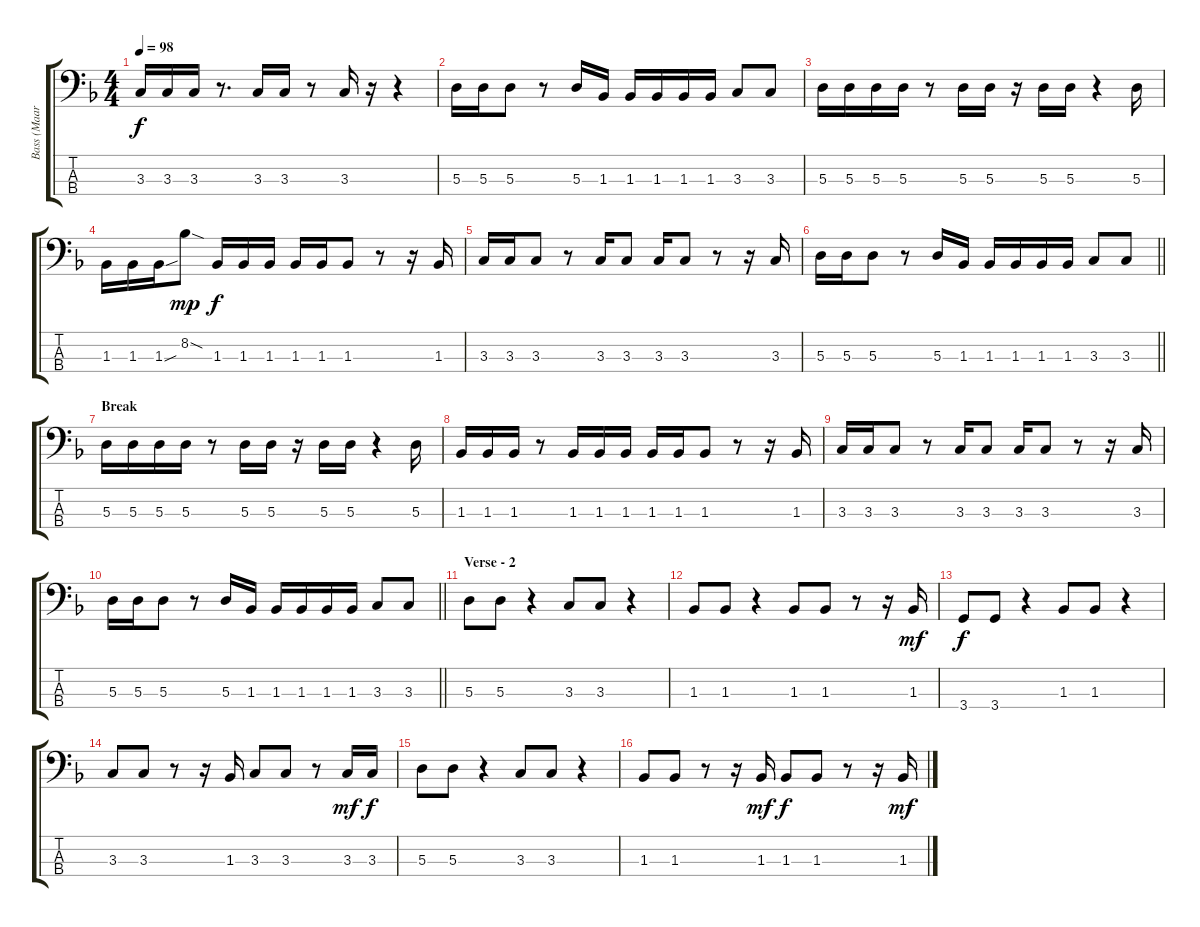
\track ("Bass (Maarja)" "Bass (Maar") {instrument electricbassfinger}
\staff {score tabs}
\tuning (G2 D2 A1 E1) {hide}
\ts (4 4)
\tempo 98
\clef f4
\ks f
3.3.16{dy f} 3.3.16 3.3.16 r.8{d} 3.3.16 3.3.16 r.8 3.3.16 r.16 r.4 |
5.3.16 5.3.16 5.3.8 r.8 5.3.16 1.3.16 1.3.16 1.3.16 1.3.16 1.3.16 3.3.8 3.3.8 |
5.3.16 5.3.16 5.3.16 5.3.16 r.8 5.3.16 5.3.16 r.16 5.3.16 5.3.16 r.4 5.3.16 |
1.3.16 1.3.16 1.3{sou}.16 8.2{sod}.8{dy mp} 1.3.16{dy f} 1.3.16 1.3.16 1.3.16 1.3.16 1.3.8 r.8 r.16 1.3.16 |
3.3.16 3.3.16 3.3.8 r.8 3.3.16 3.3.8 3.3.16 3.3.8 r.8 r.16 3.3.16 |
\barLineRight lightlight
5.3.16 5.3.16 5.3.8 r.8 5.3.16 1.3.16 1.3.16 1.3.16 1.3.16 1.3.16 3.3.8 3.3.8 |
\section ("" "Break")
5.3.16 5.3.16 5.3.16 5.3.16 r.8 5.3.16 5.3.16 r.16 5.3.16 5.3.16 r.4 5.3.16 |
1.3.16 1.3.16 1.3.16 r.8 1.3.16 1.3.16 1.3.16 1.3.16 1.3.16 1.3.8 r.8 r.16 1.3.16 |
3.3.16 3.3.16 3.3.8 r.8 3.3.16 3.3.8 3.3.16 3.3.8 r.8 r.16 3.3.16 |
\barLineRight lightlight
5.3.16 5.3.16 5.3.8 r.8 5.3.16 1.3.16 1.3.16 1.3.16 1.3.16 1.3.16 3.3.8 3.3.8 |
\section ("" "Verse - 2")
5.3.8 5.3.8 r.4 3.3.8 3.3.8 r.4 |
1.3.8 1.3.8 r.4 1.3.8 1.3.8 r.8 r.16 1.3.16{dy mf} |
3.4.8{dy f} 3.4.8 r.4 1.3.8 1.3.8 r.4 |
3.3.8 3.3.8 r.8 r.16 1.3.16 3.3.8 3.3.8 r.8 3.3.16{dy mf} 3.3.16{dy f} |
5.3.8 5.3.8 r.4 3.3.8 3.3.8 r.4 |
1.3.8 1.3.8 r.8 r.16 1.3.16{dy mf} 1.3.8{dy f} 1.3.8 r.8 r.16 1.3.16{dy mf}
